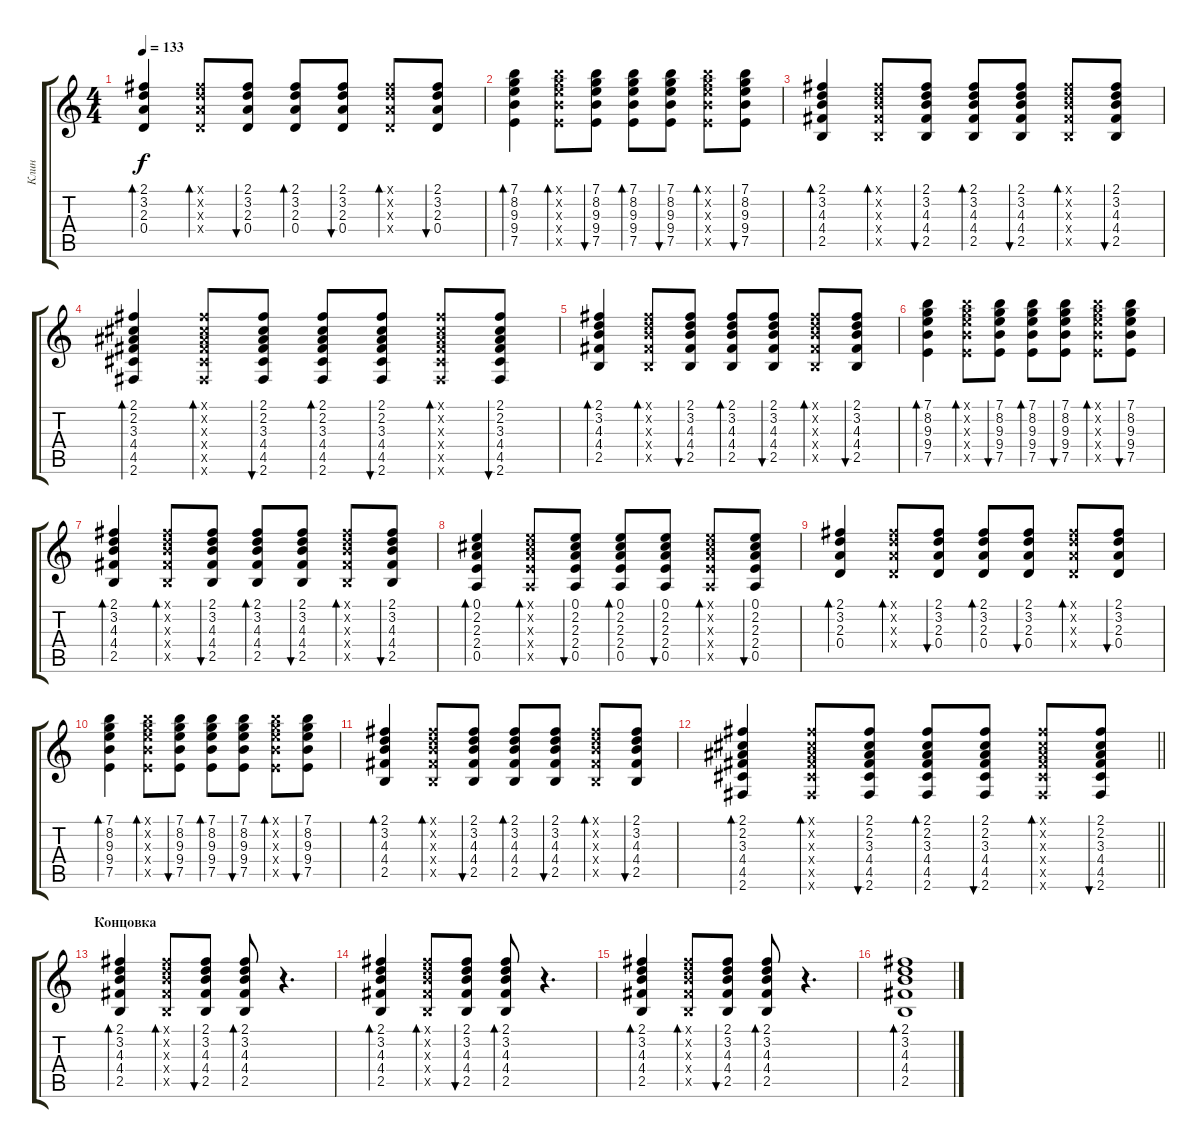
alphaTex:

\track ("Клин" "Клин") {instrument electricguitarclean}
\staff {score tabs}
\tuning (E4 B3 G3 D3 A2 E2) {hide}
\ts (4 4)
\tempo 133
\clef g2
\ks c
(2.1 3.2 2.3 0.4).4{bd 30 dy f} (2.1{x} 3.2{x} 2.3{x} 0.4{x}).8{bd 30} (2.1 3.2 2.3 0.4).8{bu 30} (2.1 3.2 2.3 0.4).8{bd 30} (2.1 3.2 2.3 0.4).8{bu 30} (2.1{x} 3.2{x} 2.3{x} 0.4{x}).8{bd 30} (2.1 3.2 2.3 0.4).8{bu 30} |
(7.1 8.2 9.3 9.4 7.5).4{bd 30} (7.1{x} 8.2{x} 9.3{x} 9.4{x} 7.5{x}).8{bd 30} (7.1 8.2 9.3 9.4 7.5).8{bu 30} (7.1 8.2 9.3 9.4 7.5).8{bd 30} (7.1 8.2 9.3 9.4 7.5).8{bu 30} (7.1{x} 8.2{x} 9.3{x} 9.4{x} 7.5{x}).8{bd 30} (7.1 8.2 9.3 9.4 7.5).8{bu 30} |
(2.1 3.2 4.3 4.4 2.5).4{bd 30} (2.1{x} 3.2{x} 4.3{x} 4.4{x} 2.5{x}).8{bd 30} (2.1 3.2 4.3 4.4 2.5).8{bu 30} (2.1 3.2 4.3 4.4 2.5).8{bd 30} (2.1 3.2 4.3 4.4 2.5).8{bu 30} (2.1{x} 3.2{x} 4.3{x} 4.4{x} 2.5{x}).8{bd 30} (2.1 3.2 4.3 4.4 2.5).8{bu 30} |
(2.1 2.2 3.3 4.4 4.5 2.6).4{bd 30} (2.1{x} 2.2{x} 3.3{x} 4.4{x} 4.5{x} 2.6{x}).8{bd 30} (2.1 2.2 3.3 4.4 4.5 2.6).8{bu 30} (2.1 2.2 3.3 4.4 4.5 2.6).8{bd 30} (2.1 2.2 3.3 4.4 4.5 2.6).8{bu 30} (2.1{x} 2.2{x} 3.3{x} 4.4{x} 4.5{x} 2.6{x}).8{bd 30} (2.1 2.2 3.3 4.4 4.5 2.6).8{bu 30} |
(2.1 3.2 4.3 4.4 2.5).4{bd 30} (2.1{x} 3.2{x} 4.3{x} 4.4{x} 2.5{x}).8{bd 30} (2.1 3.2 4.3 4.4 2.5).8{bu 30} (2.1 3.2 4.3 4.4 2.5).8{bd 30} (2.1 3.2 4.3 4.4 2.5).8{bu 30} (2.1{x} 3.2{x} 4.3{x} 4.4{x} 2.5{x}).8{bd 30} (2.1 3.2 4.3 4.4 2.5).8{bu 30} |
(7.1 8.2 9.3 9.4 7.5).4{bd 30} (7.1{x} 8.2{x} 9.3{x} 9.4{x} 7.5{x}).8{bd 30} (7.1 8.2 9.3 9.4 7.5).8{bu 30} (7.1 8.2 9.3 9.4 7.5).8{bd 30} (7.1 8.2 9.3 9.4 7.5).8{bu 30} (7.1{x} 8.2{x} 9.3{x} 9.4{x} 7.5{x}).8{bd 30} (7.1 8.2 9.3 9.4 7.5).8{bu 30} |
(2.1 3.2 4.3 4.4 2.5).4{bd 30} (2.1{x} 3.2{x} 4.3{x} 4.4{x} 2.5{x}).8{bd 30} (2.1 3.2 4.3 4.4 2.5).8{bu 30} (2.1 3.2 4.3 4.4 2.5).8{bd 30} (2.1 3.2 4.3 4.4 2.5).8{bu 30} (2.1{x} 3.2{x} 4.3{x} 4.4{x} 2.5{x}).8{bd 30} (2.1 3.2 4.3 4.4 2.5).8{bu 30} |
(0.1 2.2 2.3 2.4 0.5).4{bd 30} (0.1{x} 2.2{x} 2.3{x} 2.4{x} 0.5{x}).8{bd 30} (0.1 2.2 2.3 2.4 0.5).8{bu 30} (0.1 2.2 2.3 2.4 0.5).8{bd 30} (0.1 2.2 2.3 2.4 0.5).8{bu 30} (0.1{x} 2.2{x} 2.3{x} 2.4{x} 0.5{x}).8{bd 30} (0.1 2.2 2.3 2.4 0.5).8{bu 30} |
(2.1 3.2 2.3 0.4).4{bd 30} (2.1{x} 3.2{x} 2.3{x} 0.4{x}).8{bd 30} (2.1 3.2 2.3 0.4).8{bu 30} (2.1 3.2 2.3 0.4).8{bd 30} (2.1 3.2 2.3 0.4).8{bu 30} (2.1{x} 3.2{x} 2.3{x} 0.4{x}).8{bd 30} (2.1 3.2 2.3 0.4).8{bu 30} |
(7.1 8.2 9.3 9.4 7.5).4{bd 30} (7.1{x} 8.2{x} 9.3{x} 9.4{x} 7.5{x}).8{bd 30} (7.1 8.2 9.3 9.4 7.5).8{bu 30} (7.1 8.2 9.3 9.4 7.5).8{bd 30} (7.1 8.2 9.3 9.4 7.5).8{bu 30} (7.1{x} 8.2{x} 9.3{x} 9.4{x} 7.5{x}).8{bd 30} (7.1 8.2 9.3 9.4 7.5).8{bu 30} |
(2.1 3.2 4.3 4.4 2.5).4{bd 30} (2.1{x} 3.2{x} 4.3{x} 4.4{x} 2.5{x}).8{bd 30} (2.1 3.2 4.3 4.4 2.5).8{bu 30} (2.1 3.2 4.3 4.4 2.5).8{bd 30} (2.1 3.2 4.3 4.4 2.5).8{bu 30} (2.1{x} 3.2{x} 4.3{x} 4.4{x} 2.5{x}).8{bd 30} (2.1 3.2 4.3 4.4 2.5).8{bu 30} |
\barLineRight lightlight
(2.1 2.2 3.3 4.4 4.5 2.6).4{bd 30} (2.1{x} 2.2{x} 3.3{x} 4.4{x} 4.5{x} 2.6{x}).8{bd 30} (2.1 2.2 3.3 4.4 4.5 2.6).8{bu 30} (2.1 2.2 3.3 4.4 4.5 2.6).8{bd 30} (2.1 2.2 3.3 4.4 4.5 2.6).8{bu 30} (2.1{x} 2.2{x} 3.3{x} 4.4{x} 4.5{x} 2.6{x}).8{bd 30} (2.1 2.2 3.3 4.4 4.5 2.6).8{bu 30} |
\section ("" "Концовка")
(2.1 3.2 4.3 4.4 2.5).4{bd 30} (2.1{x} 3.2{x} 4.3{x} 4.4{x} 2.5{x}).8{bd 30} (2.1 3.2 4.3 4.4 2.5).8{bu 30} (2.1 3.2 4.3 4.4 2.5).8{bd 30} r.4{d} |
(2.1 3.2 4.3 4.4 2.5).4{bd 30} (2.1{x} 3.2{x} 4.3{x} 4.4{x} 2.5{x}).8{bd 30} (2.1 3.2 4.3 4.4 2.5).8{bu 30} (2.1 3.2 4.3 4.4 2.5).8{bd 30} r.4{d} |
(2.1 3.2 4.3 4.4 2.5).4{bd 30} (2.1{x} 3.2{x} 4.3{x} 4.4{x} 2.5{x}).8{bd 30} (2.1 3.2 4.3 4.4 2.5).8{bu 30} (2.1 3.2 4.3 4.4 2.5).8{bd 30} r.4{d} |
(2.1 3.2 4.3 4.4 2.5).1{bd 30}
